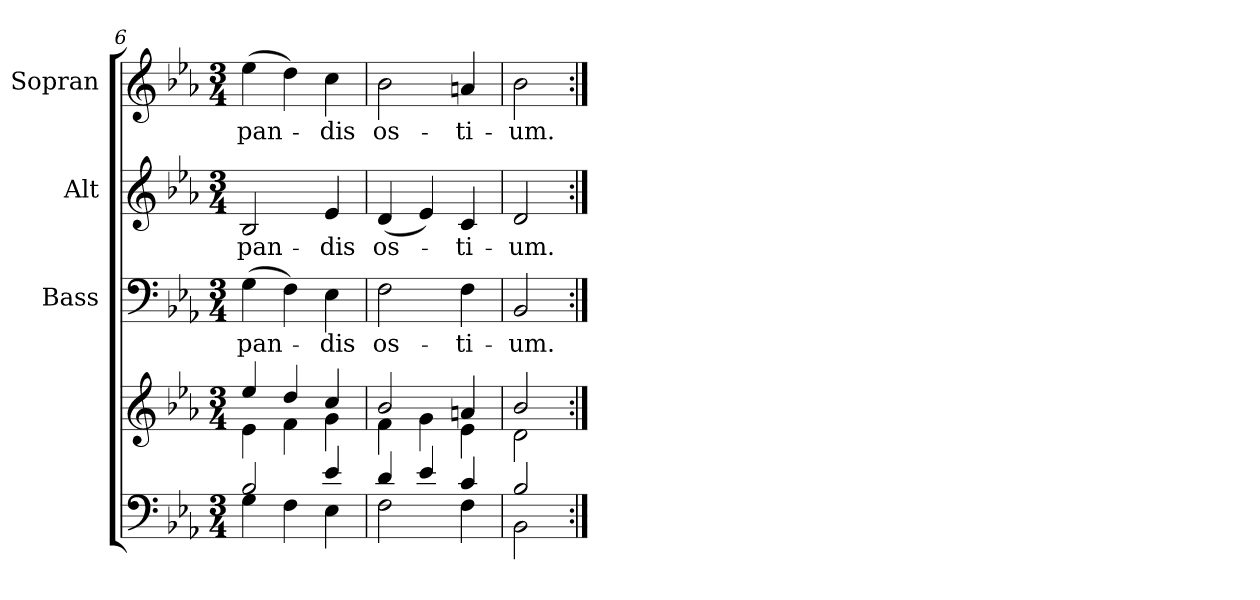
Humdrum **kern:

**kern	**kern	**kern	**text	**kern	**text	**kern	**text
*part4	*part4	*part3	*part3	*part2	*part2	*part1	*part1
*staff5	*staff4	*staff3	*staff3	*staff2	*staff2	*staff1	*staff1
*	*	*I"Bass	*	*I"Alt	*	*I"Sopran	*
*	*	*I'B.	*	*I'A.	*	*I'S.	*
*clefF4	*clefG2	*clefF4	*	*clefG2	*	*clefG2	*
*k[b-e-a-]	*k[b-e-a-]	*k[b-e-a-]	*	*k[b-e-a-]	*	*k[b-e-a-]	*
*E-:	*E-:	*E-:	*	*E-:	*	*E-:	*
*M3/4	*M3/4	*M3/4	*	*M3/4	*	*M3/4	*
=6	=6	=6	=6	=6	=6	=6	=6
*^	*^	*	*	*	*	*	*
!	!	!	!	!	!LO:LY:b	!	!LO:LY:b	!	!LO:LY:b
2B-/	4G\	4ee-/	4e-\	(>4G\	pan-	2B-/	pan-	(>4ee-\	pan-
.	4F\	4dd/	4f\	4F\)	.	.	.	4dd\)	.
!	!	!	!	!	!LO:LY:b	!	!LO:LY:b	!	!LO:LY:b
4e-/	4E-\	4cc/	4g\	4E-\	-dis	4e-/	-dis	4cc\	-dis
!!LO:LB:g=z
=7	=7	=7	=7	=7	=7	=7	=7	=7	=7
!	!	!	!	!	!LO:LY:b	!	!LO:LY:b	!	!LO:LY:b
4d/	2F\	2b-/	4f\	2F\	os-	(<4d/	os-	2b-\	os-
4e-/	.	.	4g\	.	.	4e-/)	.	.	.
!	!	!	!	!	!LO:LY:b	!	!LO:LY:b	!	!LO:LY:b
4c/	4F\	4an/	4e-\	4F\	-ti-	4c/	-ti-	4an/	-ti-
=8	=8	=8	=8	=8	=8	=8	=8	=8	=8
!	!	!	!	!	!LO:LY:b	!	!LO:LY:b	!	!LO:LY:b
2B-/	2BB-\	2b-/	2d\	2BB-/	-um.	2d/	-um.	2b-\	-um.
*v	*v	*	*	*	*	*	*	*	*
*	*v	*v	*	*	*	*	*	*
=:|!	=:|!	=:|!	=:|!	=:|!	=:|!	=:|!	=:|!
*-	*-	*-	*-	*-	*-	*-	*-
